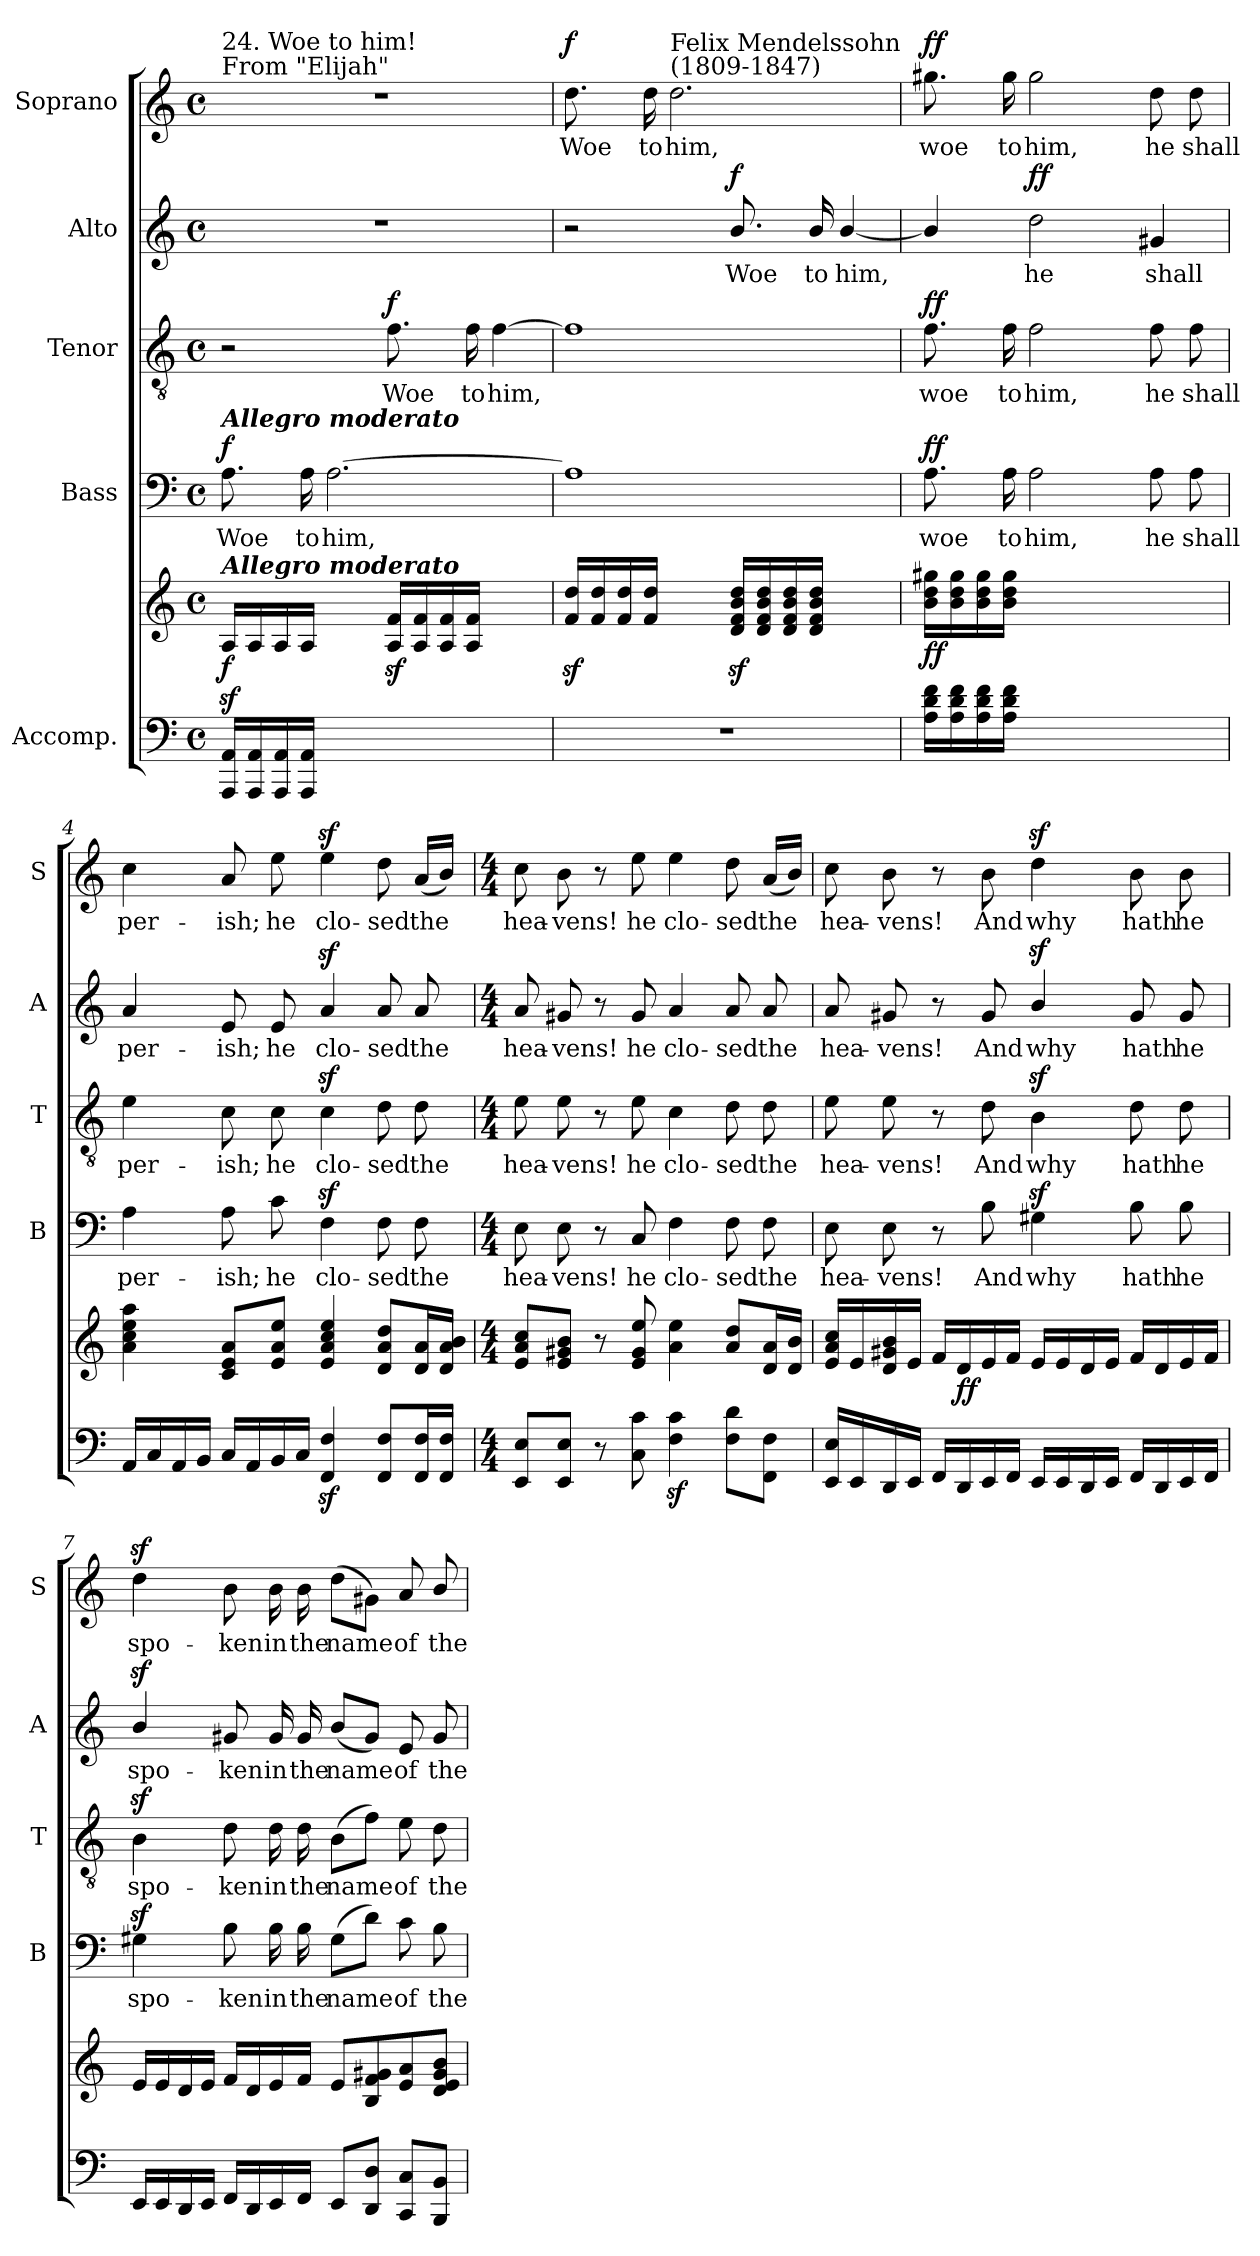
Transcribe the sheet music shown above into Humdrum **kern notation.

**kern	**kern	**dynam	**kern	**text	**dynam	**kern	**text	**dynam	**kern	**text	**dynam	**kern	**text	**dynam
*part5	*part5	*part5	*part4	*part4	*part4	*part3	*part3	*part3	*part2	*part2	*part2	*part1	*part1	*part1
*staff6	*staff5	*staff5/6	*staff4	*staff4	*staff4	*staff3	*staff3	*staff3	*staff2	*staff2	*staff2	*staff1	*staff1	*staff1
*I"Accomp.	*	*	*I"Bass	*	*	*I"Tenor	*	*	*I"Alto	*	*	*I"Soprano	*	*
*	*	*	*I'B	*	*	*I'T	*	*	*I'A	*	*	*I'S	*	*
*clefF4	*clefG2	*	*clefF4	*	*	*clefGv2	*	*	*clefG2	*	*	*clefG2	*	*
*k[]	*k[]	*	*k[]	*	*	*k[]	*	*	*k[]	*	*	*k[]	*	*
*C:	*C:	*	*C:	*	*	*C:	*	*	*C:	*	*	*C:	*	*
*M4/4	*M4/4	*	*M4/4	*	*	*M4/4	*	*	*M4/4	*	*	*M4/4	*	*
*met(c)	*met(c)	*	*met(c)	*	*	*met(c)	*	*	*met(c)	*	*	*met(c)	*	*
=1	=1	=1	=1	=1	=1	=1	=1	=1	=1	=1	=1	=1	=1	=1
!	!	!	!	!	!	!	!	!	!	!	!	!LO:TX:a:t=From "Elijah"	!	!
!	!	!	!	!	!	!	!	!	!	!	!	!LO:TX:a:t=24. Woe to him!	!	!
!	!	!	!LO:TX:a:Bi:t=Allegro moderato	!	!	!	!	!	!	!	!	!	!	!
!	!LO:TX:a:Bi:t=Allegro moderato	!	!	!	!	!	!	!	!	!	!	!	!	!
!	!	!LO:DY:b	!	!LO:LY:b	!LO:DY:b	!	!	!	!	!	!	!	!	!
16AAA/ 16AA/LL	16Az</LL	f	8.A\	Woe	f	2r	.	.	1r	.	.	1r	.	.
16AAA/ 16AA/	16A/	.	.	.	.	.	.	.	.	.	.	.	.	.
16AAA/ 16AA/	16A/	.	.	.	.	.	.	.	.	.	.	.	.	.
!	!	!	!	!LO:LY:b	!	!	!	!	!	!	!	!	!	!
16AAA/ 16AA/JJ	16A/JJ	.	16A\	to	.	.	.	.	.	.	.	.	.	.
!	!	!	!	!LO:LY:b	!	!	!	!	!	!	!	!	!	!
4ryy	4ryy	.	[2.A\	him,	.	.	.	.	.	.	.	.	.	.
!	!	!	!	!	!	!	!LO:LY:b	!LO:DY:b	!	!	!	!	!	!
4ryy	16A/z< 16f/z<LL	.	.	.	.	8.f\	Woe	f	.	.	.	.	.	.
.	16A/ 16f/	.	.	.	.	.	.	.	.	.	.	.	.	.
.	16A/ 16f/	.	.	.	.	.	.	.	.	.	.	.	.	.
!	!	!	!	!	!	!	!LO:LY:b	!	!	!	!	!	!	!
.	16A/ 16f/JJ	.	.	.	.	16f\	to	.	.	.	.	.	.	.
!	!	!	!	!	!	!	!LO:LY:b	!	!	!	!	!	!	!
4ryy	4ryy	.	.	.	.	[4f\	him,	.	.	.	.	.	.	.
=2	=2	=2	=2	=2	=2	=2	=2	=2	=2	=2	=2	=2	=2	=2
!	!	!	!	!	!	!	!	!	!	!	!	!	!LO:LY:b	!LO:DY:b
1r	16f/z< 16dd/z<LL	.	1A]	.	.	1f]	.	.	2r	.	.	8.dd\	Woe	f
.	16f/ 16dd/	.	.	.	.	.	.	.	.	.	.	.	.	.
.	16f/ 16dd/	.	.	.	.	.	.	.	.	.	.	.	.	.
!	!	!	!	!	!	!	!	!	!	!	!	!	!LO:LY:b	!
.	16f/ 16dd/JJ	.	.	.	.	.	.	.	.	.	.	16dd\	to	.
!	!	!	!	!	!	!	!	!	!	!	!	!LO:TX:a:t=Felix Mendelssohn\n(1809-1847)	!	!
!	!	!	!	!	!	!	!	!	!	!	!	!	!LO:LY:b	!
.	4ryy	.	.	.	.	.	.	.	.	.	.	2.dd\	him,	.
!	!	!	!	!	!	!	!	!	!	!LO:LY:b	!LO:DY:b	!	!	!
.	16d/z< 16f/z< 16b/z< 16dd/z<LL	.	.	.	.	.	.	.	8.b/	Woe	f	.	.	.
.	16d/ 16f/ 16b/ 16dd/	.	.	.	.	.	.	.	.	.	.	.	.	.
.	16d/ 16f/ 16b/ 16dd/	.	.	.	.	.	.	.	.	.	.	.	.	.
!	!	!	!	!	!	!	!	!	!	!LO:LY:b	!	!	!	!
.	16d/ 16f/ 16b/ 16dd/JJ	.	.	.	.	.	.	.	16b/	to	.	.	.	.
!	!	!	!	!	!	!	!	!	!	!LO:LY:b	!	!	!	!
.	4ryy	.	.	.	.	.	.	.	[4b/	him,	.	.	.	.
=3	=3	=3	=3	=3	=3	=3	=3	=3	=3	=3	=3	=3	=3	=3
!	!	!LO:DY:b	!	!LO:LY:b	!LO:DY:b	!	!LO:LY:b	!LO:DY:b	!	!	!	!	!LO:LY:b	!LO:DY:b
16A\ 16d\ 16f\LL	16b\ 16dd\ 16gg#X\LL	ff	8.A\	woe	ff	8.f\	woe	ff	4b/]	.	.	8.gg#X\	woe	ff
16A\ 16d\ 16f\	16b\ 16dd\ 16gg#\	.	.	.	.	.	.	.	.	.	.	.	.	.
16A\ 16d\ 16f\	16b\ 16dd\ 16gg#\	.	.	.	.	.	.	.	.	.	.	.	.	.
!	!	!	!	!LO:LY:b	!	!	!LO:LY:b	!	!	!	!	!	!LO:LY:b	!
16A\ 16d\ 16f\JJ	16b\ 16dd\ 16gg#\JJ	.	16A\	to	.	16f\	to	.	.	.	.	16gg#\	to	.
!	!	!	!	!LO:LY:b	!	!	!LO:LY:b	!	!	!LO:LY:b	!LO:DY:b	!	!LO:LY:b	!
4ryy	4ryy	.	2A\	him,	.	2f\	him,	.	2dd\	he	ff	2gg#\	him,	.
4ryy	4ryy	.	.	.	.	.	.	.	.	.	.	.	.	.
!	!	!	!	!LO:LY:b	!	!	!LO:LY:b	!	!	!LO:LY:b	!	!	!LO:LY:b	!
4ryy	4ryy	.	8A\	he	.	8f\	he	.	4g#X/	shall	.	8dd\	he	.
!	!	!	!	!LO:LY:b	!	!	!LO:LY:b	!	!	!	!	!	!LO:LY:b	!
.	.	.	8A\	shall	.	8f\	shall	.	.	.	.	8dd\	shall	.
=4	=4	=4	=4	=4	=4	=4	=4	=4	=4	=4	=4	=4	=4	=4
!	!	!	!	!LO:LY:b	!	!	!LO:LY:b	!	!	!LO:LY:b	!	!	!LO:LY:b	!
16AA/LL	4a\ 4cc\ 4ee\ 4aa\	.	4A\	per-	.	4e\	per-	.	4a/	per-	.	4cc\	per-	.
16C/	.	.	.	.	.	.	.	.	.	.	.	.	.	.
16AA/	.	.	.	.	.	.	.	.	.	.	.	.	.	.
16BB/JJ	.	.	.	.	.	.	.	.	.	.	.	.	.	.
!	!	!	!	!LO:LY:b	!	!	!LO:LY:b	!	!	!LO:LY:b	!	!	!LO:LY:b	!
16C/LL	8c/ 8e/ 8a/L	.	8A\	-ish;	.	8c\	-ish;	.	8e/	-ish;	.	8a/	-ish;	.
16AA/	.	.	.	.	.	.	.	.	.	.	.	.	.	.
!	!	!	!	!LO:LY:b	!	!	!LO:LY:b	!	!	!LO:LY:b	!	!	!LO:LY:b	!
16BB/	8e/ 8a/ 8ee/J	.	8c\	he	.	8c\	he	.	8e/	he	.	8ee\	he	.
16C/JJ	.	.	.	.	.	.	.	.	.	.	.	.	.	.
!	!	!	!	!LO:LY:b	!	!	!LO:LY:b	!	!	!LO:LY:b	!	!	!LO:LY:b	!
4FF/z> 4F/z>	4e/ 4a/ 4cc/ 4ee/	.	4Fz<\	clo-	.	4cz<\	clo-	.	4az</	clo-	.	4eez<\	clo-	.
!	!	!	!	!LO:LY:b	!	!	!LO:LY:b	!	!	!LO:LY:b	!	!	!LO:LY:b	!
8FF/ 8F/L	8d/ 8a/ 8dd/L	.	8F\	-sed	.	8d\	-sed	.	8a/	-sed	.	8dd\	-sed	.
!	!	!	!	!LO:LY:b	!	!	!LO:LY:b	!	!	!LO:LY:b	!	!	!LO:LY:b	!
16FF/ 16F/L	16d/ 16a/L	.	8F\	the	.	8d\	the	.	8a/	the	.	(<16a/LL	the	.
16FF/ 16F/JJ	16d/ 16a/ 16b/JJ	.	.	.	.	.	.	.	.	.	.	16b/JJ)	.	.
!!LO:LB:g=z
=5	=5	=5	=5	=5	=5	=5	=5	=5	=5	=5	=5	=5	=5	=5
*M4/4	*M4/4	*	*M4/4	*	*	*M4/4	*	*	*M4/4	*	*	*M4/4	*	*
!	!	!	!	!LO:LY:b	!	!	!LO:LY:b	!	!	!LO:LY:b	!	!	!LO:LY:b	!
8EE/ 8E/L	8e/ 8a/ 8cc/L	.	8E\	hea-	.	8e\	hea-	.	8a/	hea-	.	8cc\	hea-	.
!	!	!	!	!LO:LY:b	!	!	!LO:LY:b	!	!	!LO:LY:b	!	!	!LO:LY:b	!
8EE/ 8E/J	8e/ 8g#X/ 8b/J	.	8E\	-vens!	.	8e\	-vens!	.	8g#X/	-vens!	.	8b\	-vens!	.
8r	8r	.	8r	.	.	8r	.	.	8r	.	.	8r	.	.
!	!	!	!	!LO:LY:b	!	!	!LO:LY:b	!	!	!LO:LY:b	!	!	!LO:LY:b	!
8C\ 8c\	8e/ 8g#/ 8ee/	.	8C/	he	.	8e\	he	.	8g#/	he	.	8ee\	he	.
!	!	!	!	!LO:LY:b	!	!	!LO:LY:b	!	!	!LO:LY:b	!	!	!LO:LY:b	!
4F\z> 4c\z>	4a\ 4ee\	.	4F\	clo-	.	4c\	clo-	.	4a/	clo-	.	4ee\	clo-	.
!	!	!	!	!LO:LY:b	!	!	!LO:LY:b	!	!	!LO:LY:b	!	!	!LO:LY:b	!
8F\ 8d\L	8a/ 8dd/L	.	8F\	-sed	.	8d\	-sed	.	8a/	-sed	.	8dd\	-sed	.
!	!	!	!	!LO:LY:b	!	!	!LO:LY:b	!	!	!LO:LY:b	!	!	!LO:LY:b	!
8FF\ 8F\J	16d/ 16a/L	.	8F\	the	.	8d\	the	.	8a/	the	.	(<16a/LL	the	.
.	16d/ 16b/JJ	.	.	.	.	.	.	.	.	.	.	16b/JJ)	.	.
=6	=6	=6	=6	=6	=6	=6	=6	=6	=6	=6	=6	=6	=6	=6
!	!	!	!	!LO:LY:b	!	!	!LO:LY:b	!	!	!LO:LY:b	!	!	!LO:LY:b	!
16EE/ 16E/LL	16e/ 16a/ 16cc/LL	.	8E\	hea-	.	8e\	hea-	.	8a/	hea-	.	8cc\	hea-	.
16EE/	16e/	.	.	.	.	.	.	.	.	.	.	.	.	.
!	!	!	!	!LO:LY:b	!	!	!LO:LY:b	!	!	!LO:LY:b	!	!	!LO:LY:b	!
16DD/	16d/ 16g#X/ 16b/	.	8E\	-vens!	.	8e\	-vens!	.	8g#X/	-vens!	.	8b\	-vens!	.
16EE/JJ	16e/JJ	.	.	.	.	.	.	.	.	.	.	.	.	.
16FF/LL	16f/LL	.	8r	.	.	8r	.	.	8r	.	.	8r	.	.
!	!	!LO:DY:b	!	!	!	!	!	!	!	!	!	!	!	!
16DD/	16d/	ff	.	.	.	.	.	.	.	.	.	.	.	.
!	!	!	!	!LO:LY:b	!	!	!LO:LY:b	!	!	!LO:LY:b	!	!	!LO:LY:b	!
16EE/	16e/	.	8B\	And	.	8d\	And	.	8g#/	And	.	8b\	And	.
16FF/JJ	16f/JJ	.	.	.	.	.	.	.	.	.	.	.	.	.
!	!	!	!	!LO:LY:b	!	!	!LO:LY:b	!	!	!LO:LY:b	!	!	!LO:LY:b	!
16EE/LL	16e/LL	.	4G#Xz<\	why	.	4Bz<\	why	.	4bz</	why	.	4ddz<\	why	.
16EE/	16e/	.	.	.	.	.	.	.	.	.	.	.	.	.
16DD/	16d/	.	.	.	.	.	.	.	.	.	.	.	.	.
16EE/JJ	16e/JJ	.	.	.	.	.	.	.	.	.	.	.	.	.
!	!	!	!	!LO:LY:b	!	!	!LO:LY:b	!	!	!LO:LY:b	!	!	!LO:LY:b	!
16FF/LL	16f/LL	.	8B\	hath	.	8d\	hath	.	8g#/	hath	.	8b\	hath	.
16DD/	16d/	.	.	.	.	.	.	.	.	.	.	.	.	.
!	!	!	!	!LO:LY:b	!	!	!LO:LY:b	!	!	!LO:LY:b	!	!	!LO:LY:b	!
16EE/	16e/	.	8B\	he	.	8d\	he	.	8g#/	he	.	8b\	he	.
16FF/JJ	16f/JJ	.	.	.	.	.	.	.	.	.	.	.	.	.
=7	=7	=7	=7	=7	=7	=7	=7	=7	=7	=7	=7	=7	=7	=7
!	!	!	!	!LO:LY:b	!	!	!LO:LY:b	!	!	!LO:LY:b	!	!	!LO:LY:b	!
16EE/LL	16e/LL	.	4G#Xz<\	spo-	.	4Bz<\	spo-	.	4bz</	spo-	.	4ddz<\	spo-	.
16EE/	16e/	.	.	.	.	.	.	.	.	.	.	.	.	.
16DD/	16d/	.	.	.	.	.	.	.	.	.	.	.	.	.
16EE/JJ	16e/JJ	.	.	.	.	.	.	.	.	.	.	.	.	.
!	!	!	!	!LO:LY:b	!	!	!LO:LY:b	!	!	!LO:LY:b	!	!	!LO:LY:b	!
16FF/LL	16f/LL	.	8B\	-ken	.	8d\	-ken	.	8g#X/	-ken	.	8b\	-ken	.
16DD/	16d/	.	.	.	.	.	.	.	.	.	.	.	.	.
!	!	!	!	!LO:LY:b	!	!	!LO:LY:b	!	!	!LO:LY:b	!	!	!LO:LY:b	!
16EE/	16e/	.	16B\	in	.	16d\	in	.	16g#/	in	.	16b\	in	.
!	!	!	!	!LO:LY:b	!	!	!LO:LY:b	!	!	!LO:LY:b	!	!	!LO:LY:b	!
16FF/JJ	16f/JJ	.	16B\	the	.	16d\	the	.	16g#/	the	.	16b\	the	.
!	!	!	!	!LO:LY:b	!	!	!LO:LY:b	!	!	!LO:LY:b	!	!	!LO:LY:b	!
8EE/L	8e/L	.	(>8G#\L	name	.	(>8B\L	name	.	(<8b/L	name	.	(>8dd\L	name	.
8DD/ 8D/J	8B/ 8f/ 8g#X/	.	8d\J)	.	.	8f\J)	.	.	8g#/J)	.	.	8g#X\J)	.	.
!	!	!	!	!LO:LY:b	!	!	!LO:LY:b	!	!	!LO:LY:b	!	!	!LO:LY:b	!
8CC/ 8C/L	8e/ 8a/	.	8c\	of	.	8e\	of	.	8e/	of	.	8a/	of	.
!	!	!	!	!LO:LY:b	!	!	!LO:LY:b	!	!	!LO:LY:b	!	!	!LO:LY:b	!
8BBB/ 8BB/J	8d/ 8e/ 8g#/ 8b/J	.	8B\	the	.	8d\	the	.	8g#/	the	.	8b/	the	.
=	=	=	=	=	=	=	=	=	=	=	=	=	=	=
*-	*-	*-	*-	*-	*-	*-	*-	*-	*-	*-	*-	*-	*-	*-
